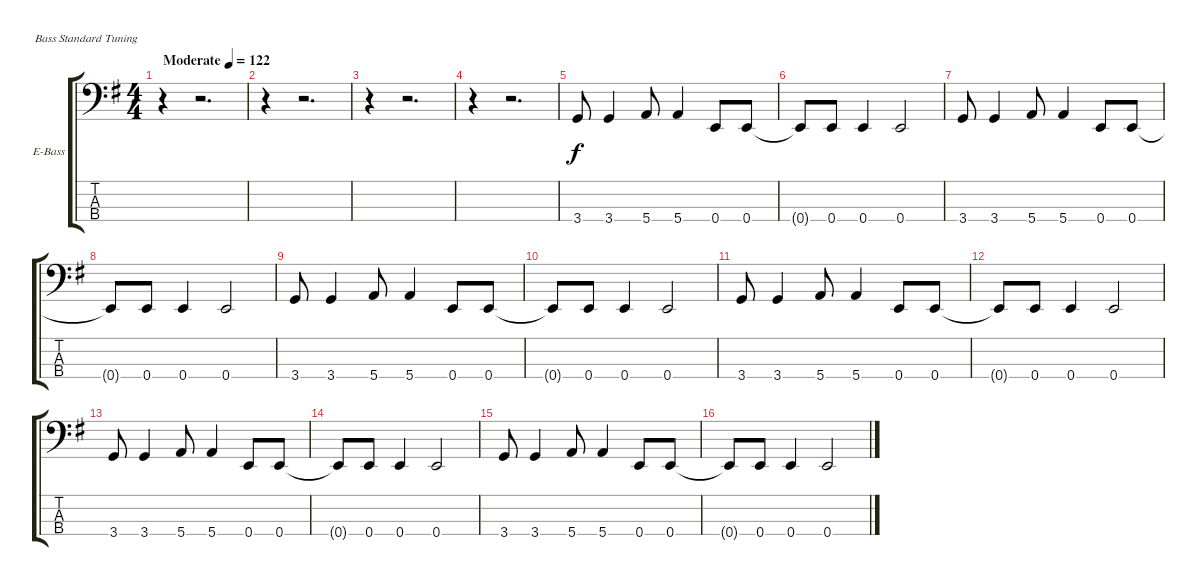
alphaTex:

\bracketExtendMode groupsimilarinstruments
\firstSystemTrackNameOrientation horizontal
\otherSystemsTrackNameOrientation horizontal
\track ("Bajo" "E-Bass") {instrument electricbassfinger}
\staff {score tabs}
\tuning (G2 D2 A1 E1)
\ts (4 4)
\beaming (8 2 2 2 2)
\tempo (122 "Moderate")
\clef f4
\ks g
r.4{dy f instrument electricbassfinger} r.2{d} |
r.4 r.2{d} |
r.4 r.2{d} |
r.4 r.2{d} |
3.4.8 3.4.4 5.4.8 5.4.4 0.4.8 0.4.8 |
0.4{t}.8 0.4.8 0.4.4 0.4.2 |
3.4.8 3.4.4 5.4.8 5.4.4 0.4.8 0.4.8 |
0.4{t}.8 0.4.8 0.4.4 0.4.2 |
3.4.8 3.4.4 5.4.8 5.4.4 0.4.8 0.4.8 |
0.4{t}.8 0.4.8 0.4.4 0.4.2 |
3.4.8 3.4.4 5.4.8 5.4.4 0.4.8 0.4.8 |
0.4{t}.8 0.4.8 0.4.4 0.4.2 |
3.4.8 3.4.4 5.4.8 5.4.4 0.4.8 0.4.8 |
0.4{t}.8 0.4.8 0.4.4 0.4.2 |
3.4.8 3.4.4 5.4.8 5.4.4 0.4.8 0.4.8 |
0.4{t}.8 0.4.8 0.4.4 0.4.2
